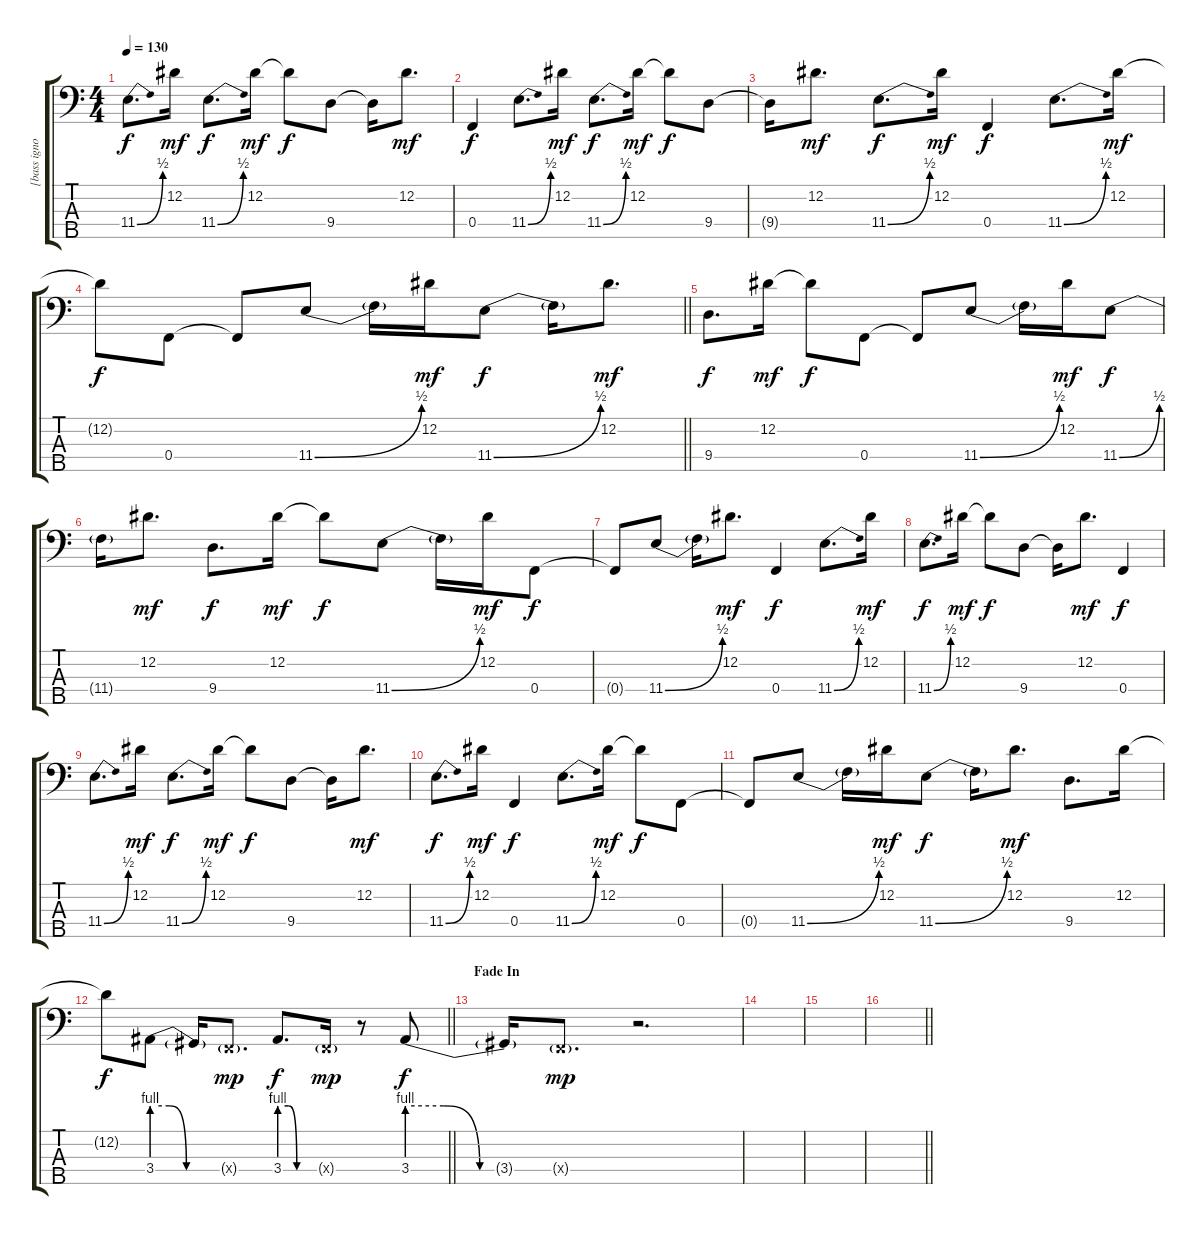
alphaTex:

\track ("[bass ignore]" "[bass igno") {instrument electricbassfinger}
\staff {score tabs}
\tuning (Ab2 Eb2 Bb1 F1 B0) {hide}
\ts (4 4)
\tempo 130
\clef f4
\ks c
11.4{be (bend 0 0 60 2)}.8{d dy f} 12.2.16{dy mf} 11.4{be (bend 0 0 60 2)}.8{d dy f} 12.2.16{dy mf} 12.2{t}.8{dy f} 9.4.8 9.4{t}.16 12.2.8{d dy mf} |
0.4.4{dy f} 11.4{be (bend 0 0 60 2)}.8{d} 12.2.16{dy mf} 11.4{be (bend 0 0 60 2)}.8{d dy f} 12.2.16{dy mf} 12.2{t}.8{dy f} 9.4.8 |
9.4{t}.16 12.2.8{d dy mf} 11.4{be (bend 0 0 60 2)}.8{d dy f} 12.2.16{dy mf} 0.4.4{dy f} 11.4{be (bend 0 0 60 2)}.8{d} 12.2.16{dy mf} |
\barLineRight lightlight
12.2{t}.8{dy f} 0.4.8 0.4{t}.8 11.4{be (bend 0 0 60 2)}.8 11.4{t}.16 12.2.16{dy mf} 11.4{be (bend 0 0 60 2)}.8{dy f} 11.4{t}.16 12.2.8{d dy mf} |
9.4.8{d dy f} 12.2.16{dy mf} 12.2{t}.8{dy f} 0.4.8 0.4{t}.8 11.4{be (bend 0 0 60 2)}.8 11.4{t}.16 12.2.16{dy mf} 11.4{be (bend 0 0 60 2)}.8{dy f} |
11.4{t}.16 12.2.8{d dy mf} 9.4.8{d dy f} 12.2.16{dy mf} 12.2{t}.8{dy f} 11.4{be (bend 0 0 60 2)}.8 11.4{t}.16 12.2.16{dy mf} 0.4.8{dy f} |
0.4{t}.8 11.4{be (bend 0 0 60 2)}.8 11.4{t}.16 12.2.8{d dy mf} 0.4.4{dy f} 11.4{be (bend 0 0 60 2)}.8{d} 12.2.16{dy mf} |
11.4{be (bend 0 0 60 2)}.8{d dy f} 12.2.16{dy mf} 12.2{t}.8{dy f} 9.4.8 9.4{t}.16 12.2.8{d dy mf} 0.4.4{dy f} |
11.4{be (bend 0 0 60 2)}.8{d} 12.2.16{dy mf} 11.4{be (bend 0 0 60 2)}.8{d dy f} 12.2.16{dy mf} 12.2{t}.8{dy f} 9.4.8 9.4{t}.16 12.2.8{d dy mf} |
11.4{be (bend 0 0 60 2)}.8{d dy f} 12.2.16{dy mf} 0.4.4{dy f} 11.4{be (bend 0 0 60 2)}.8{d} 12.2.16{dy mf} 12.2{t}.8{dy f} 0.4.8 |
0.4{t}.8 11.4{be (bend 0 0 60 2)}.8 11.4{t}.16 12.2.16{dy mf} 11.4{be (bend 0 0 60 2)}.8{dy f} 11.4{t}.16 12.2.8{d dy mf} 9.4.8{d} 12.2.16 |
\barLineRight lightlight
12.2{t}.8{dy f} 3.4{be (custom 0 4 15 4 30 0 60 0)}.8 3.4{t}.16 0.4{g x}.8{d dy mp} 3.4{be (custom 0 4 15 4 30 0 60 0)}.8{d dy f} 0.4{g x}.16{dy mp} r.8 3.4{be (custom 0 4 15 4 30 0 60 0)}.8{dy f} |
\section ("" "Fade In")
3.4{t}.16 0.4{g x}.8{d dy mp} r.2{d} |
|
|
\barLineRight lightlight
